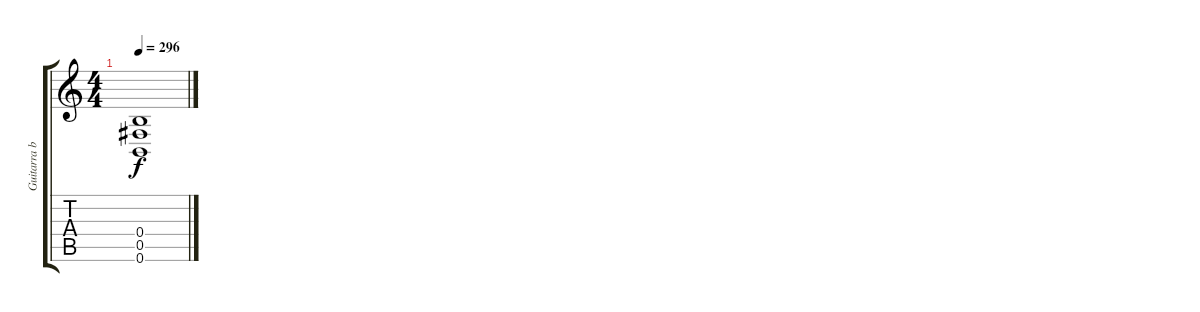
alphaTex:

\track ("Guitarra base" "Guitarra b") {instrument distortionguitar}
\staff {score tabs}
\tuning (Db4 Ab3 E3 B2 Gb2 B1) {hide}
\ts (4 4)
\tempo 296
\clef g2
\ks c
(0.4{t} 0.5{t} 0.6{t}).1{dy f}
